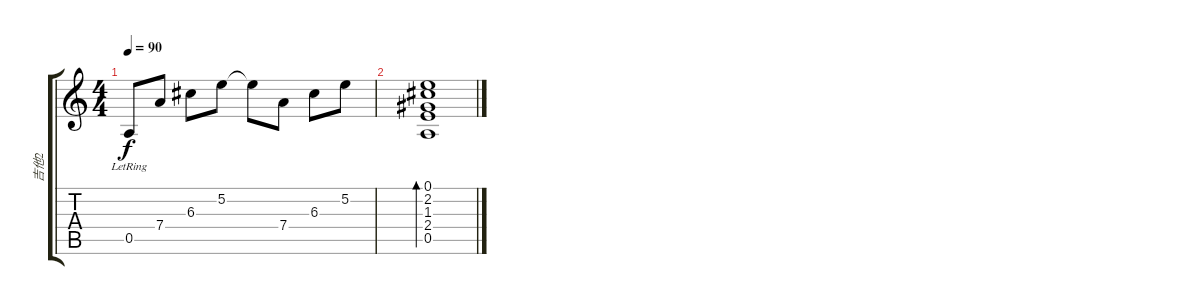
\track ("吉他2" "吉他2") {instrument acousticguitarnylon}
\staff {score tabs}
\tuning (E4 B3 G3 D3 A2 E2) {hide}
\ts (4 4)
\tempo 90
\clef g2
\ks c
0.5{lr}.8{dy f} 7.4.8 6.3.8 5.2.8 5.2{t}.8 7.4.8 6.3.8 5.2.8 |
(0.1 2.2 1.3 2.4 0.5).1{bd 480}
